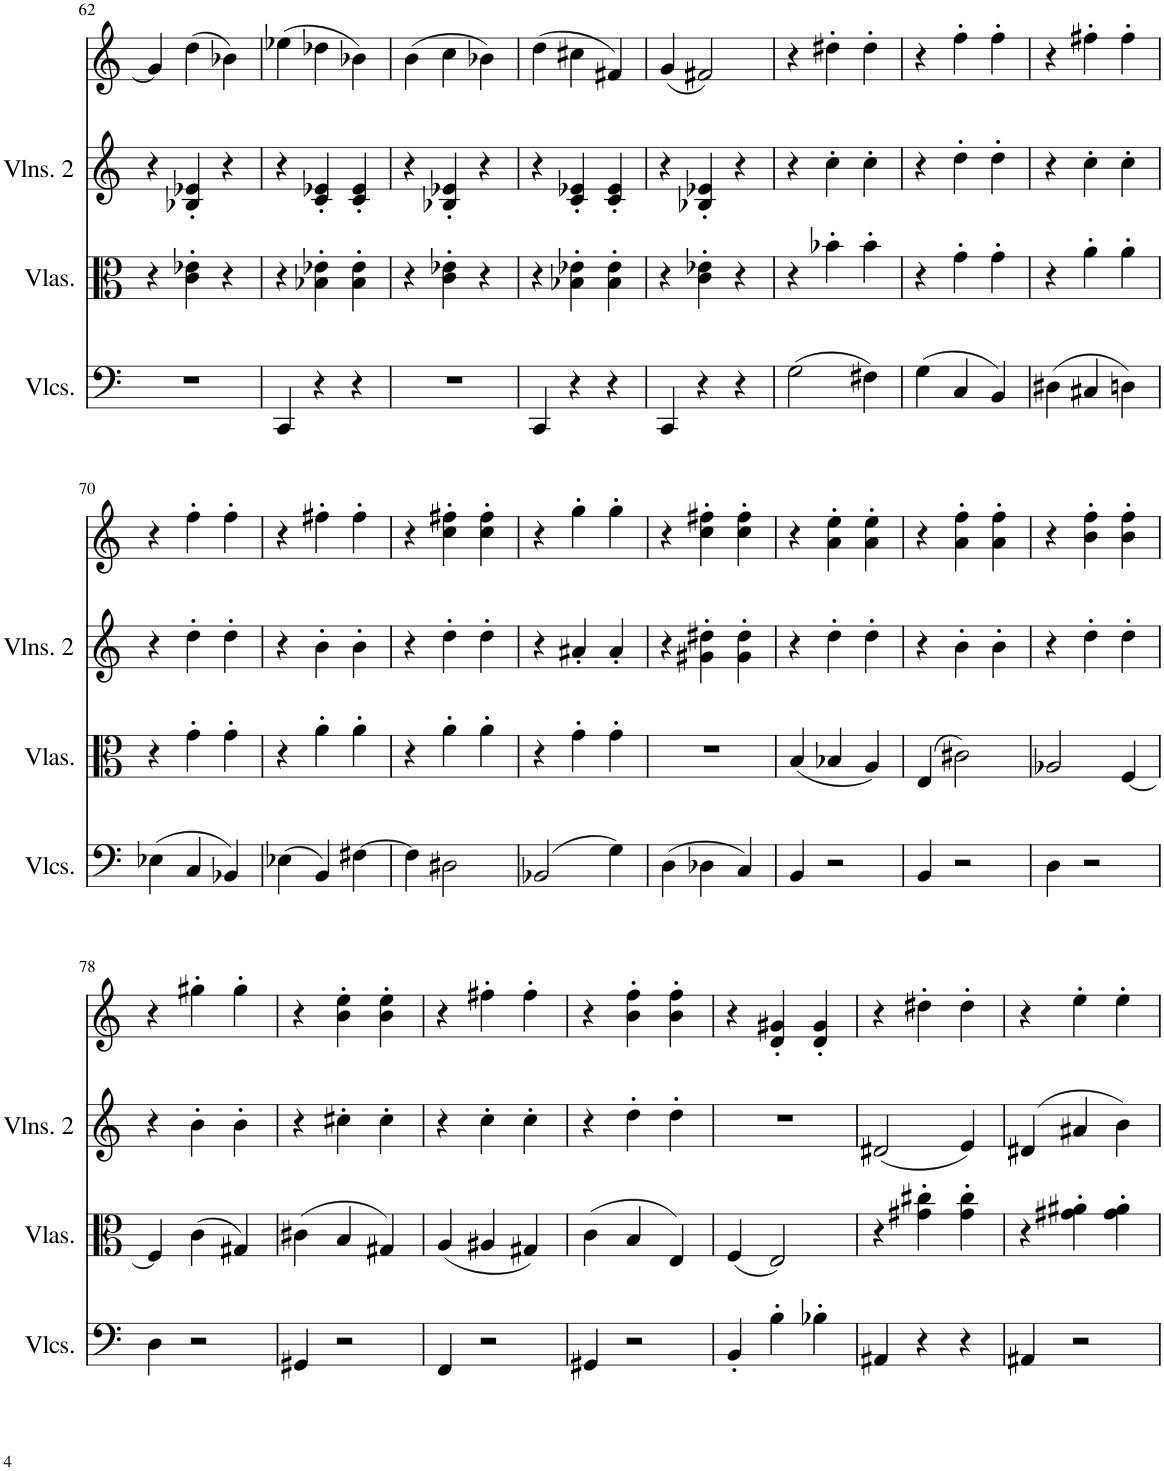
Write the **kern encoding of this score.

**kern	**kern	**kern	**kern
*part4	*part3	*part2	*part1
*staff4	*staff3	*staff2	*staff1
*I"Violoncellos	*I"Violas	*I"Violins 2	*I"Violins 1
*I'Vlcs.	*I'Vlas.	*I'Vlns. 2	*
!!LO:PB:g=z
*clefF4	*clefC3	*clefG2	*clefG2
*k[]	*k[]	*k[]	*k[]
*M3/4	*M3/4	*M3/4	*M3/4
=62	=62	=62	=62
2.r	4r	4r	4g/]
.	4c\' 4e-X\'	4B-X/' 4e-X/'	(4dd\
.	4r	4r	4b-X\)
=63	=63	=63	=63
4CC/	4r	4r	(4ee-X\
4r	4B-X\' 4e-X\'	4c/' 4e-X/'	4dd-X\
4r	4B-\' 4e-\'	4c/' 4e-/'	4b-X\)
=64	=64	=64	=64
2.r	4r	4r	(4b\
.	4c\' 4e-X\'	4B-X/' 4e-X/'	4cc\
.	4r	4r	4b-X\)
=65	=65	=65	=65
4CC/	4r	4r	(4dd\
4r	4B-X\' 4e-X\'	4c/' 4e-X/'	4cc#X\
4r	4B-\' 4e-\'	4c/' 4e-/'	4f#X/)
=66	=66	=66	=66
4CC/	4r	4r	(4g/
4r	4c\' 4e-X\'	4B-X/' 4e-X/'	2f#X/)
4r	4r	4r	.
=67	=67	=67	=67
(2G\	4r	4r	4r
.	4b-X'\	4cc'\	4dd#X'\
4F#X\)	4b-'\	4cc'\	4dd#'\
=68	=68	=68	=68
(4G\	4r	4r	4r
4C/	4g'\	4dd'\	4ff'\
4BB/)	4g'\	4dd'\	4ff'\
=69	=69	=69	=69
(4D#X\	4r	4r	4r
4C#X/	4a'\	4cc'\	4ff#X'\
4Dn\)	4a'\	4cc'\	4ff#'\
!!LO:LB:g=z
=70	=70	=70	=70
(4E-X\	4r	4r	4r
4C/	4g'\	4dd'\	4ff'\
4BB-X/)	4g'\	4dd'\	4ff'\
=71	=71	=71	=71
(4E-X\	4r	4r	4r
4BB/)	4a'\	4b'\	4ff#X'\
[4F#X\	4a'\	4b'\	4ff#'\
=72	=72	=72	=72
4F#\]	4r	4r	4r
2D#X\	4a'\	4dd'\	4cc\' 4ff#X\'
.	4a'\	4dd'\	4cc\' 4ff#\'
=73	=73	=73	=73
(2BB-X/	4r	4r	4r
.	4g'\	4a#X'/	4gg'\
4G\)	4g'\	4a#'/	4gg'\
=74	=74	=74	=74
(4D\	2.r	4r	4r
4D-X\	.	4g#X\' 4dd#X\'	4cc\' 4ff#X\'
4C/)	.	4g#\' 4dd#\'	4cc\' 4ff#\'
=75	=75	=75	=75
4BB/	(4B/	4r	4r
2r	4B-X/	4dd'\	4a\' 4ee\'
.	4A/)	4dd'\	4a\' 4ee\'
=76	=76	=76	=76
4BB/	(4E/	4r	4r
2r	2c#X\)	4b'\	4a\' 4ff\'
.	.	4b'\	4a\' 4ff\'
=77	=77	=77	=77
4D\	2A-X/	4r	4r
2r	.	4dd'\	4b\' 4ff\'
.	[4F/	4dd'\	4b\' 4ff\'
!!LO:LB:g=z
=78	=78	=78	=78
4D\	4F/]	4r	4r
2r	(4c\	4b'\	4gg#X'\
.	4G#X/)	4b'\	4gg#'\
=79	=79	=79	=79
4GG#X/	(4c#X\	4r	4r
2r	4B/	4cc#X'\	4b\' 4ee\'
.	4G#X/)	4cc#'\	4b\' 4ee\'
=80	=80	=80	=80
4FF/	(4A/	4r	4r
2r	4A#X/	4cc'\	4ff#X'\
.	4G#X/)	4cc'\	4ff#'\
=81	=81	=81	=81
4GG#X/	(4c\	4r	4r
2r	4B/	4dd'\	4b\' 4ff\'
.	4E/)	4dd'\	4b\' 4ff\'
=82	=82	=82	=82
4BB'/	(4F/	2.r	4r
4B'\	2E/)	.	4d/' 4g#X/'
4B-X'\	.	.	4d/' 4g#/'
=83	=83	=83	=83
4AA#X/	4r	(2d#X/	4r
4r	4g#X\' 4cc#X\'	.	4dd#X'\
4r	4g#\' 4cc#\'	4e/)	4dd#'\
=84	=84	=84	=84
4AA#X/	4r	(4d#X/	4r
2r	4g#X\' 4a#X\'	4a#X/	4ee'\
.	4g#\' 4a#\'	4b\)	4ee'\
=	=	=	=
*-	*-	*-	*-
